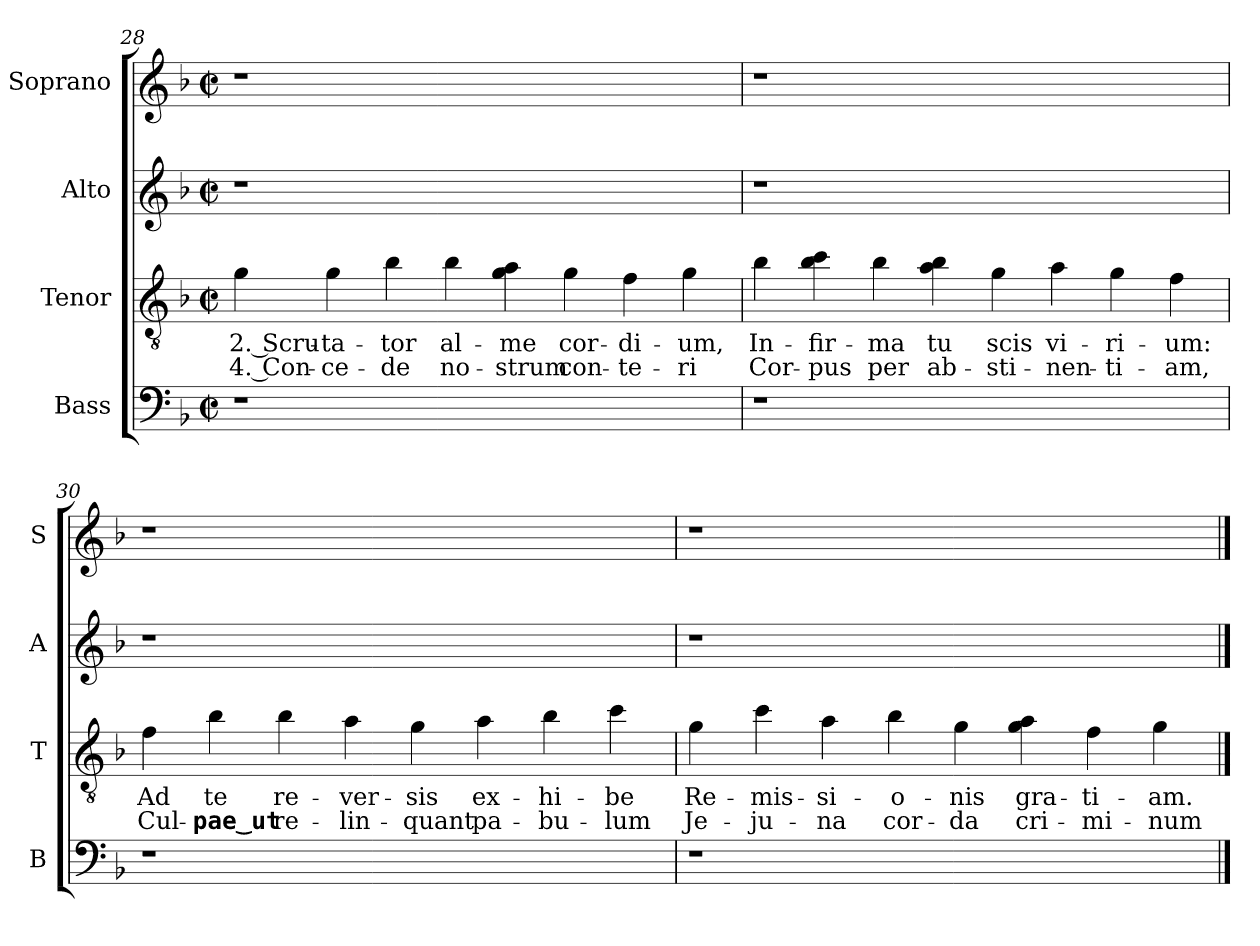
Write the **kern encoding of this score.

**kern	**kern	**text	**text	**kern	**kern
*part4	*part3	*part3	*part3	*part2	*part1
*staff4	*staff3	*staff3	*staff3	*staff2	*staff1
*I"Bass	*I"Tenor	*	*	*I"Alto	*I"Soprano
*I'B	*I'T	*	*	*I'A	*I'S
*clefF4	*clefGv2	*	*	*clefG2	*clefG2
*ITrd7c12	*ITrd7c12	*	*	*ITrd7c12	*ITrd7c12
*k[b-]	*k[b-]	*	*	*k[b-]	*k[b-]
*d:	*d:	*	*	*d:	*d:
*M2/2	*M2/2	*	*	*M2/2	*M2/2
*met(c|)	*met(c|)	*	*	*met(c|)	*met(c|)
=28	=28	=28	=28	=28	=28
!	!	!LO:LY:b	!LO:LY:b	!	!
1r	4G	2. Scru-	4. Con-	1r	1r
!	!	!LO:LY:b	!LO:LY:b	!	!
.	4G	-ta-	-ce-	.	.
!	!	!LO:LY:b	!LO:LY:b	!	!
.	4B-	-tor	-de	.	.
!	!	!LO:LY:b	!LO:LY:b	!	!
.	4B-	al-	no-	.	.
!	!	!LO:LY:b	!LO:LY:b	!	!
1ryy	4G 4A	-me	-strum	1ryy	1ryy
!	!	!LO:LY:b	!LO:LY:b	!	!
.	4G	cor-	con-	.	.
!	!	!LO:LY:b	!LO:LY:b	!	!
.	4F	-di-	-te-	.	.
!	!	!LO:LY:b	!LO:LY:b	!	!
.	4G	-um,	-ri	.	.
=29	=29	=29	=29	=29	=29
!	!	!LO:LY:b	!LO:LY:b	!	!
1r	4B-	In-	Cor-	1r	1r
!	!	!LO:LY:b	!LO:LY:b	!	!
.	4B- 4c	-fir-	-pus	.	.
!	!	!LO:LY:b	!LO:LY:b	!	!
.	4B-	-ma	per	.	.
!	!	!LO:LY:b	!LO:LY:b	!	!
.	4A 4B-	tu	ab-	.	.
!	!	!LO:LY:b	!LO:LY:b	!	!
1ryy	4G	scis	-sti-	1ryy	1ryy
!	!	!LO:LY:b	!LO:LY:b	!	!
.	4A	vi-	-nen-	.	.
!	!	!LO:LY:b	!LO:LY:b	!	!
.	4G	-ri-	-ti-	.	.
!	!	!LO:LY:b	!LO:LY:b	!	!
.	4F	-um:	-am,	.	.
!!LO:LB:g=z
=30	=30	=30	=30	=30	=30
!	!	!LO:LY:b	!LO:LY:b	!	!
1r	4F	Ad	Cul-	1r	1r
!	!	!LO:LY:b	!LO:LY:b	!	!
.	4B-	te	-pae‿ut	.	.
!	!	!LO:LY:b	!LO:LY:b	!	!
.	4B-	re-	re-	.	.
!	!	!LO:LY:b	!LO:LY:b	!	!
.	4A	-ver-	-lin-	.	.
!	!	!LO:LY:b	!LO:LY:b	!	!
1ryy	4G	-sis	-quant	1ryy	1ryy
!	!	!LO:LY:b	!LO:LY:b	!	!
.	4A	ex-	pa-	.	.
!	!	!LO:LY:b	!LO:LY:b	!	!
.	4B-	-hi-	-bu-	.	.
!	!	!LO:LY:b	!LO:LY:b	!	!
.	4c	-be	-lum	.	.
=31	=31	=31	=31	=31	=31
!	!	!LO:LY:b	!LO:LY:b	!	!
1r	4G	Re-	Je-	1r	1r
!	!	!LO:LY:b	!LO:LY:b	!	!
.	4c	-mis-	-ju-	.	.
!	!	!LO:LY:b	!LO:LY:b	!	!
.	4A	-si-	-na	.	.
!	!	!LO:LY:b	!LO:LY:b	!	!
.	4B-	-o-	cor-	.	.
!	!	!LO:LY:b	!LO:LY:b	!	!
1ryy	4G	-nis	-da	1ryy	1ryy
!	!	!LO:LY:b	!LO:LY:b	!	!
.	4G 4A	gra-	cri-	.	.
!	!	!LO:LY:b	!LO:LY:b	!	!
.	4F	-ti-	-mi-	.	.
!	!	!LO:LY:b	!LO:LY:b	!	!
.	4G	-am.	-num	.	.
==	==	==	==	==	==
*-	*-	*-	*-	*-	*-
